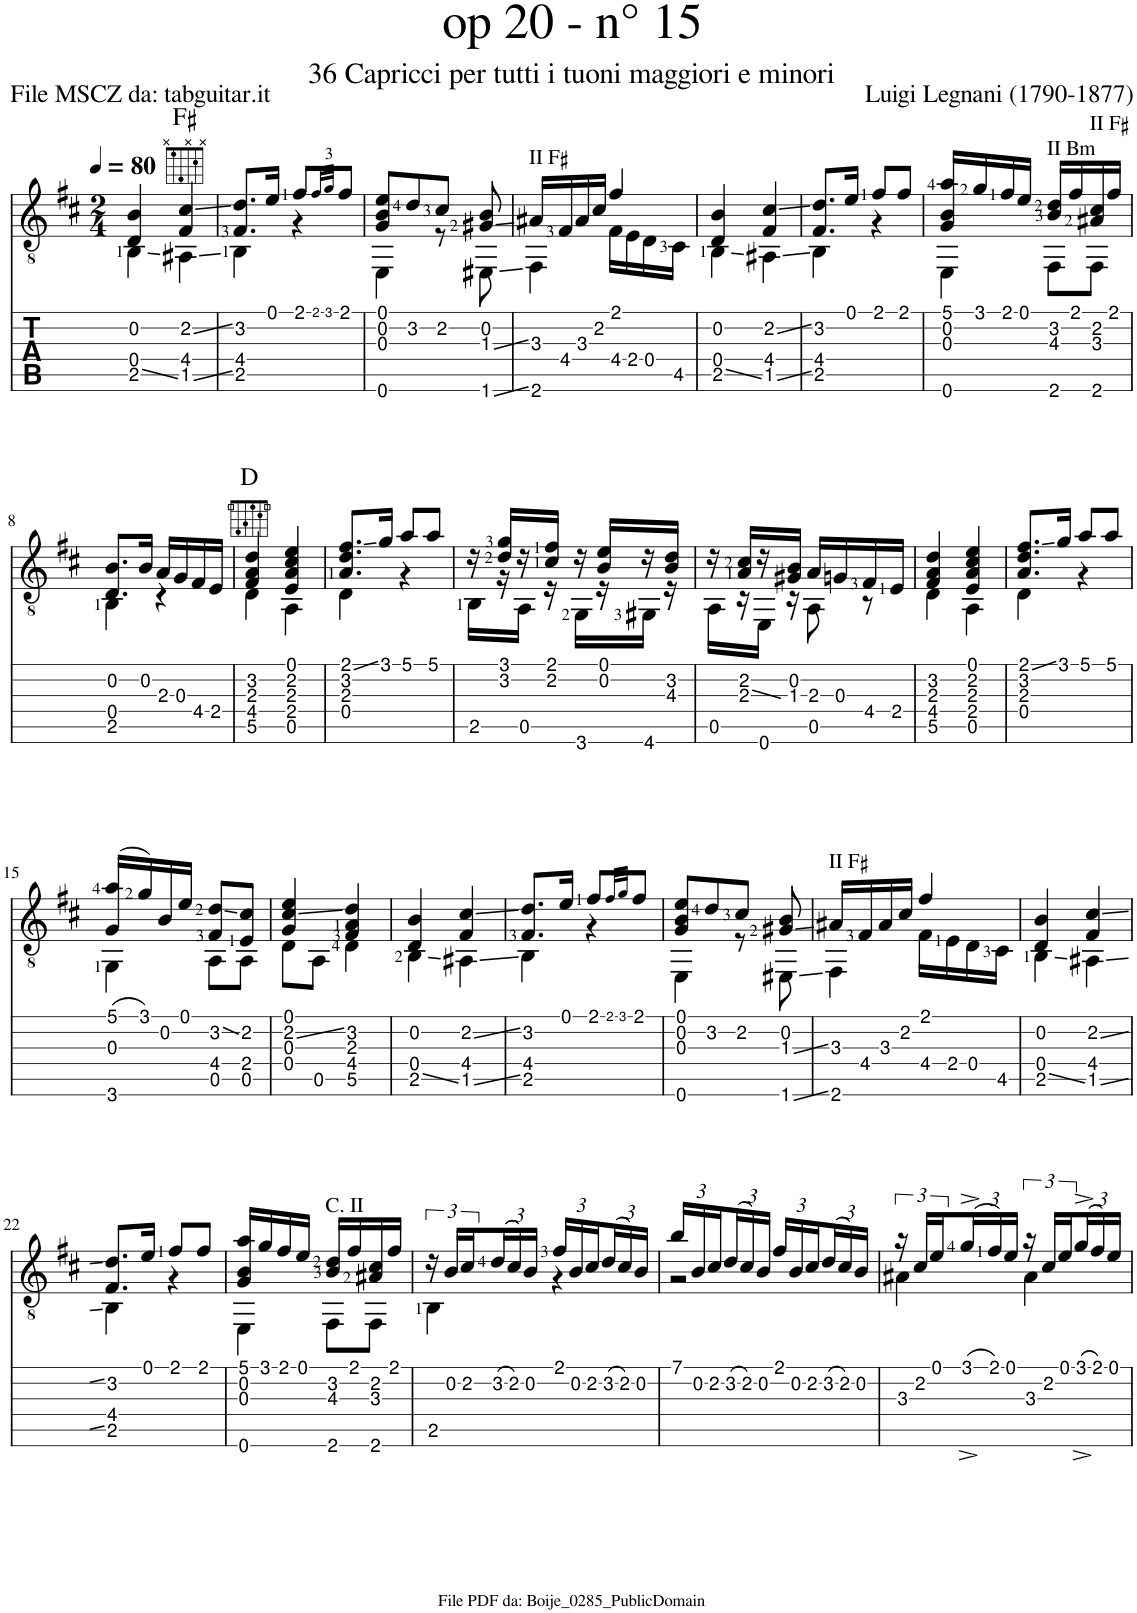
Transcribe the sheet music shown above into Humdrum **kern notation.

**kern	**kern	**harte
*part1	*part1	*part1
*staff2	*staff1	*
*I"Guitar	*	*
*I'Guit.	*	*
*stria6	*	*
*	*clefGv2	*
*k[f#c#]	*k[f#c#]	*
*M2/4	*M2/4	*
*MM80	*MM80	*
=1	=1	=1
*^	*^	*
4D 4B	4BB	4D/ 4B/	4BB\	.
4F# 4c#	4AA#	4F#/ 4c#/	4AA#X\	F#:maj
=2	=2	=2	=2	=2
8.F#\ 8.d\L	4BB	8.F#/ 8.d/L	4BB\	.
16eJk	.	16e/Jk	.	.
8f#L	4r	8f#/L	4r	.
qf#	.	32qf#/LLL	.	.
qg	.	32qg/JJJ	.	.
8f#J	.	8f#/J	.	.
=3	=3	=3	=3	=3
8G\ 8B\ 8e\L	4EE	8G/ 8B/ 8e/L	4EE\	.
8dJ	.	8d/	.	.
8c#L	8r	8c#/J	8r	.
8G#\ 8B\J	8EE#	8G#X/ 8B/	8EE#X\	.
=4	=4	=4	=4	=4
!	!	!LO:TX:a:t=II F♯	!	!
16A#LL	4FF#	16A#X/LL	4FF#\	.
16F#J	.	16F#/	.	.
16A#L	.	16A#/	.	.
16c#JJ	.	16c#/JJ	.	.
4f#	16F#LL	4f#/	16F#\LL	.
.	16EJ	.	16E\	.
.	16DL	.	16D\	.
.	16C#JJ	.	16C#\JJ	.
=5	=5	=5	=5	=5
4D 4B	4BB	4D/ 4B/	4BB\	.
4F# 4c#	4AA#	4F#/ 4c#/	4AA#X\	.
=6	=6	=6	=6	=6
8.F#\ 8.d\L	4BB	8.F#/ 8.d/L	4BB\	.
16eJk	.	16e/Jk	.	.
8f#L	4r	8f#/L	4r	.
8f#J	.	8f#/J	.	.
=7	=7	=7	=7	=7
16G\ 16B\ 16a\LL	4EE	16G/ 16B/ 16a/LL	4EE\	.
16gJ	.	16g/	.	.
16f#L	.	16f#/	.	.
16eJJ	.	16e/JJ	.	.
!	!	!LO:TX:a:t=II Bm	!	!
16B\ 16d\LL	8FF#L	16B/ 16d/LL	8FF#\L	.
16f#J	.	16f#/	.	.
!	!	!LO:TX:a:t=II F♯	!	!
16A#\ 16c#\L	8FF#J	16A#X/ 16c#/	8FF#\J	.
16f#JJ	.	16f#/JJ	.	.
!!LO:LB:g=z	!!
=8	=8	=8	=8	=8
8.D\ 8.B\L	4BB	8.D/ 8.B/L	4BB\	.
16BJk	.	16B/Jk	.	.
16ALL	4r	16A/LL	4r	.
16GJ	.	16G/	.	.
16F#L	.	16F#/	.	.
16EJJ	.	16E/JJ	.	.
=9	=9	=9	=9	=9
4F# 4A 4d	4D	4F#/ 4A/ 4d/	4D\	D:maj
4E 4A 4c# 4e	4AA	4E/ 4A/ 4c#/ 4e/	4AA\	.
=10	=10	=10	=10	=10
8.A\ 8.d\ 8.f#\L	4D	8.A/ 8.d/ 8.f#/L	4D\	.
16gJk	.	16g/Jk	.	.
8aL	4r	8a/L	4r	.
8aJ	.	8a/J	.	.
=11	=11	=11	=11	=11
16r	16BB	16r	16BB\LL	.
16d 16g	16r	16d/ 16g/LL	16r	.
16r	16AA	16r	16AA\JJ	.
16c# 16f#	16r	16c#/ 16f#/JJ	16r	.
16r	16GG	16r	16GG\LL	.
16B 16e	16r	16B/ 16e/LL	16r	.
16r	16GG#	16r	16GG#X\JJ	.
16B 16d	16r	16B/ 16d/JJ	16r	.
=12	=12	=12	=12	=12
16r	16AA	16r	16AA\LL	.
16A 16c#	16r	16A/ 16c#/LL	16r	.
16r	16EE	16r	16EE\JJ	.
16G# 16B	16r	16G#X/ 16B/JJ	16r	.
16ALL	8AA	16A/LL	8AA\	.
16GJ	.	16Gn/	.	.
16F#L	8r	16F#/	8r	.
16EJJ	.	16E/JJ	.	.
=13	=13	=13	=13	=13
4F# 4A 4d	4D	4F#/ 4A/ 4d/	4D\	.
4E 4A 4c# 4e	4AA	4E/ 4A/ 4c#/ 4e/	4AA\	.
=14	=14	=14	=14	=14
8.A\ 8.d\ 8.f#\L	4D	8.A/ 8.d/ 8.f#/L	4D\	.
16gJk	.	16g/Jk	.	.
8aL	4r	8a/L	4r	.
8aJ	.	8a/J	.	.
!!LO:LB:g=z	!!
=15	=15	=15	=15	=15
16G\ 16a\LL	4GG	(16G/ 16a/LL	4GG\	.
16gJ	.	16g/)	.	.
16BL	.	16B/	.	.
16eJJ	.	16e/JJ	.	.
8F#\ 8d\L	8AAL	8F#/ 8d/L	8AA\L	.
8E\ 8c#\J	8AAJ	8E/ 8c#/J	8AA\J	.
=16	=16	=16	=16	=16
4G 4c# 4e	8DL	4G/ 4c#/ 4e/	8D\L	.
.	8AAJ	.	8AA\J	.
4F# 4A 4d	4D	4F#/ 4A/ 4d/	4D\	.
=17	=17	=17	=17	=17
4D 4B	4BB	4D/ 4B/	4BB\	.
4F# 4c#	4AA#X	4F#/ 4c#/	4AA#X\	.
=18	=18	=18	=18	=18
8.F#\ 8.d\L	4BB	8.F#/ 8.d/L	4BB\	.
16eJk	.	16e/Jk	.	.
8f#L	4r	8f#/L	4r	.
qf#	.	32qf#/LLL	.	.
qg	.	32qg/JJJ	.	.
8f#J	.	8f#/J	.	.
=19	=19	=19	=19	=19
8G\ 8B\ 8e\L	4EE	8G/ 8B/ 8e/L	4EE\	.
8dJ	.	8d/	.	.
8c#L	8r	8c#/J	8r	.
8G#X\ 8B\J	8EE#X	8G#X/ 8B/	8EE#X\	.
=20	=20	=20	=20	=20
!	!	!LO:TX:a:t=II F♯	!	!
16A#XLL	4FF#	16A#X/LL	4FF#\	.
16F#J	.	16F#/	.	.
16A#L	.	16A#/	.	.
16c#JJ	.	16c#/JJ	.	.
4f#	16F#LL	4f#/	16F#\LL	.
.	16EJ	.	16E\	.
.	16DL	.	16D\	.
.	16C#JJ	.	16C#\JJ	.
=21	=21	=21	=21	=21
4D 4B	4BB	4D/ 4B/	4BB\	.
4F# 4c#	4AA#X	4F#/ 4c#/	4AA#X\	.
!!LO:LB:g=z	!!
=22	=22	=22	=22	=22
8.F#\ 8.d\L	4BB	8.F#/ 8.d/L	4BB\	.
16eJk	.	16e/Jk	.	.
8f#L	4r	8f#/L	4r	.
8f#J	.	8f#/J	.	.
=23	=23	=23	=23	=23
16G\ 16B\ 16a\LL	4EE	16G/ 16B/ 16a/LL	4EE\	.
16gJ	.	16g/	.	.
16f#L	.	16f#/	.	.
16eJJ	.	16e/JJ	.	.
!	!	!LO:TX:a:t=C. II	!	!
16B\ 16d\LL	8FF#L	16B/ 16d/LL	8FF#\L	.
16f#J	.	16f#/	.	.
16A#X\ 16c#\L	8FF#J	16A#X/ 16c#/	8FF#\J	.
16f#JJ	.	16f#/JJ	.	.
=24	=24	=24	=24	=24
*Xbrackettup	*	*	*	*
24r	4BB	24r	4BB\	.
24BLL	.	24B/LL	.	.
24c#J	.	24c#/	.	.
*	*	*Xbrackettup	*	*
24dL	.	(24d/	.	.
24c#	.	24c#/)	.	.
24BJJ	.	24B/JJ	.	.
24f#LL	4r	24f#/LL	4r	.
24B	.	24B/	.	.
24c#J	.	24c#/	.	.
24dL	.	(24d/	.	.
24c#	.	24c#/)	.	.
24BJJ	.	24B/JJ	.	.
=25	=25	=25	=25	=25
24bLL	2r	24b/LL	2r	.
24B	.	24B/	.	.
24c#J	.	24c#/	.	.
24dL	.	(24d/	.	.
24c#	.	24c#/)	.	.
24BJJ	.	24B/JJ	.	.
24f#LL	.	24f#/LL	.	.
24B	.	24B/	.	.
24c#J	.	24c#/	.	.
24dL	.	(24d/	.	.
24c#	.	24c#/)	.	.
24BJJ	.	24B/JJ	.	.
=26	=26	=26	=26	=26
*	*	*brackettup	*	*
24r	4A#	24r	4A#X\	.
24c#LL	.	24c#/LL	.	.
24eJ	.	24e/	.	.
*	*	*Xbrackettup	*	*
24g^L	.	(24g^/	.	.
24f#	.	24f#/)	.	.
24eJJ	.	24e/JJ	.	.
*	*	*brackettup	*	*
24r	4A#	24r	4A#\	.
24c#LL	.	24c#/LL	.	.
24eJ	.	24e/	.	.
*	*	*Xbrackettup	*	*
24g^L	.	(24g^/	.	.
24f#	.	24f#/)	.	.
24eJJ	.	24e/JJ	.	.
*v	*v	*	*	*
*	*v	*v	*
=	=	=
*-	*-	*-
